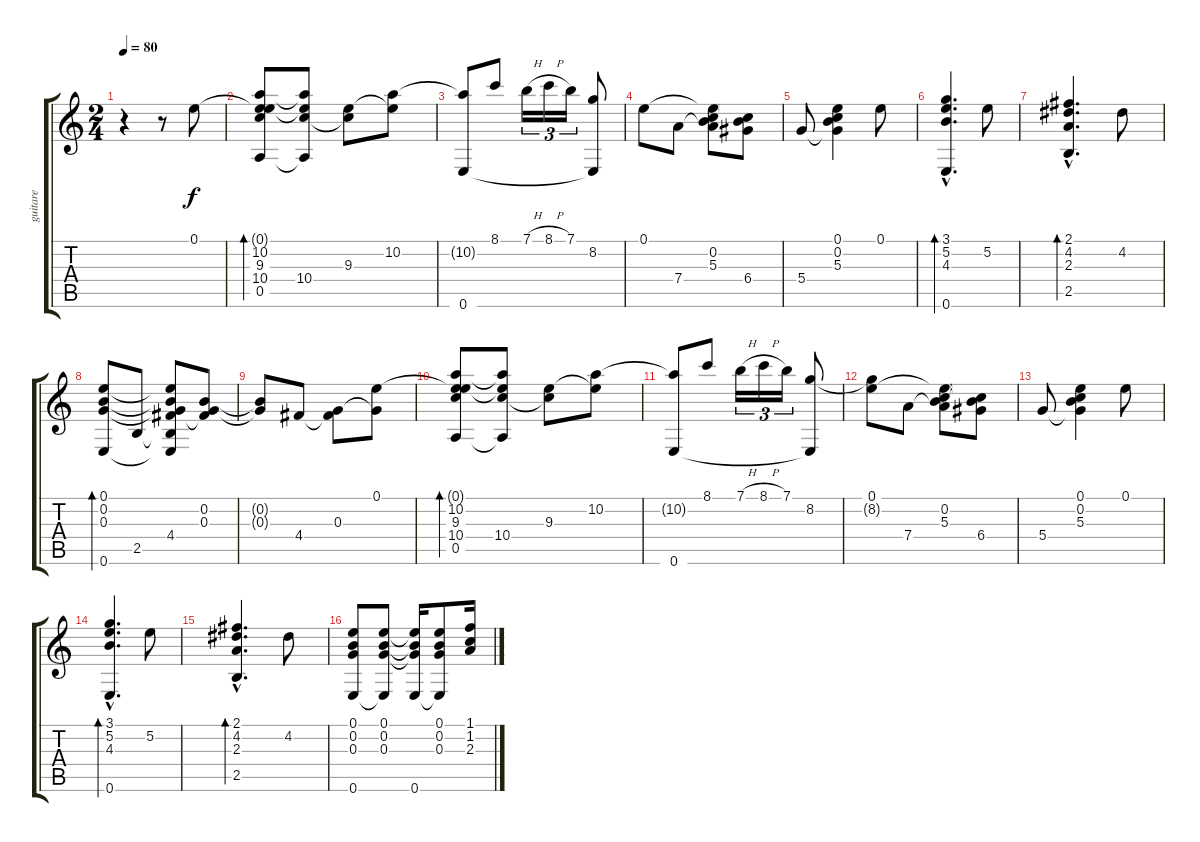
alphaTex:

\track ("guitare" "guitare") {instrument acousticguitarnylon}
\staff {score tabs}
\tuning (E4 B3 G3 D3 A2 E2) {hide}
\ts (2 4)
\tempo 80
\clef g2
\ks c
r.4{dy f instrument acousticguitarnylon} r.8 0.1.8 |
(0.1{t} 10.2 9.3 10.4 0.5).8{bd 240} (10.2{t} 9.3{t} 10.4 0.5{t}).8 (9.3 10.4{t}).8 (10.2 9.3{t}).8 |
(10.2{t} 0.6).8 8.1.8 7.1{h}.16{tu (3 2)} 8.1{h}.16{tu (3 2)} 7.1.16{tu (3 2)} (8.2 0.6{t}).8 |
0.1.8 7.4.8 (0.1{t} 0.2 5.3 7.4{t}).8 (0.2{t} 5.3{t} 6.4).8 |
5.4.8 (0.1 0.2 5.3 5.4{t}).4 0.1.8 |
(3.1{hac} 5.2{hac} 4.3{hac} 0.6{hac}).4{d bd 240} 5.2.8 |
(2.1{hac} 4.2{hac} 2.3{hac} 2.5{hac}).4{d bd 240} 4.2.8 |
(0.1 0.2 0.3 0.6).8{bd 240} 2.5.8 (0.1{t} 0.2{t} 0.3{t} 4.4 2.5{t} 0.6{t}).8 (0.2 0.3 4.4{t}).8 |
(0.2{t} 0.3{t}).8 4.4.8 (0.3 4.4{t}).8 (0.1 0.3{t}).8 |
(0.1{t} 10.2 9.3 10.4 0.5).8{bd 240} (10.2{t} 9.3{t} 10.4 0.5{t}).8 (9.3 10.4{t}).8 (10.2 9.3{t}).8 |
(10.2{t} 0.6).8 8.1.8 7.1{h}.16{tu (3 2)} 8.1{h}.16{tu (3 2)} 7.1.16{tu (3 2)} (8.2 0.6{t}).8 |
(0.1 8.2{t}).8 7.4.8 (0.1{t} 0.2 5.3 7.4{t}).8 (0.2{t} 5.3{t} 6.4).8 |
5.4.8 (0.1 0.2 5.3 5.4{t}).4 0.1.8 |
(3.1{hac} 5.2{hac} 4.3{hac} 0.6{hac}).4{d bd 240} 5.2.8 |
(2.1{hac} 4.2{hac} 2.3{hac} 2.5{hac}).4{d bd 240} 4.2.8 |
(0.1 0.2 0.3 0.6).8 (0.1 0.2 0.3 0.6{t}).8 (0.1{t} 0.2{t} 0.3{t} 0.6).16 (0.1 0.2 0.3 0.6{t}).8 (1.1 1.2 2.3).16
